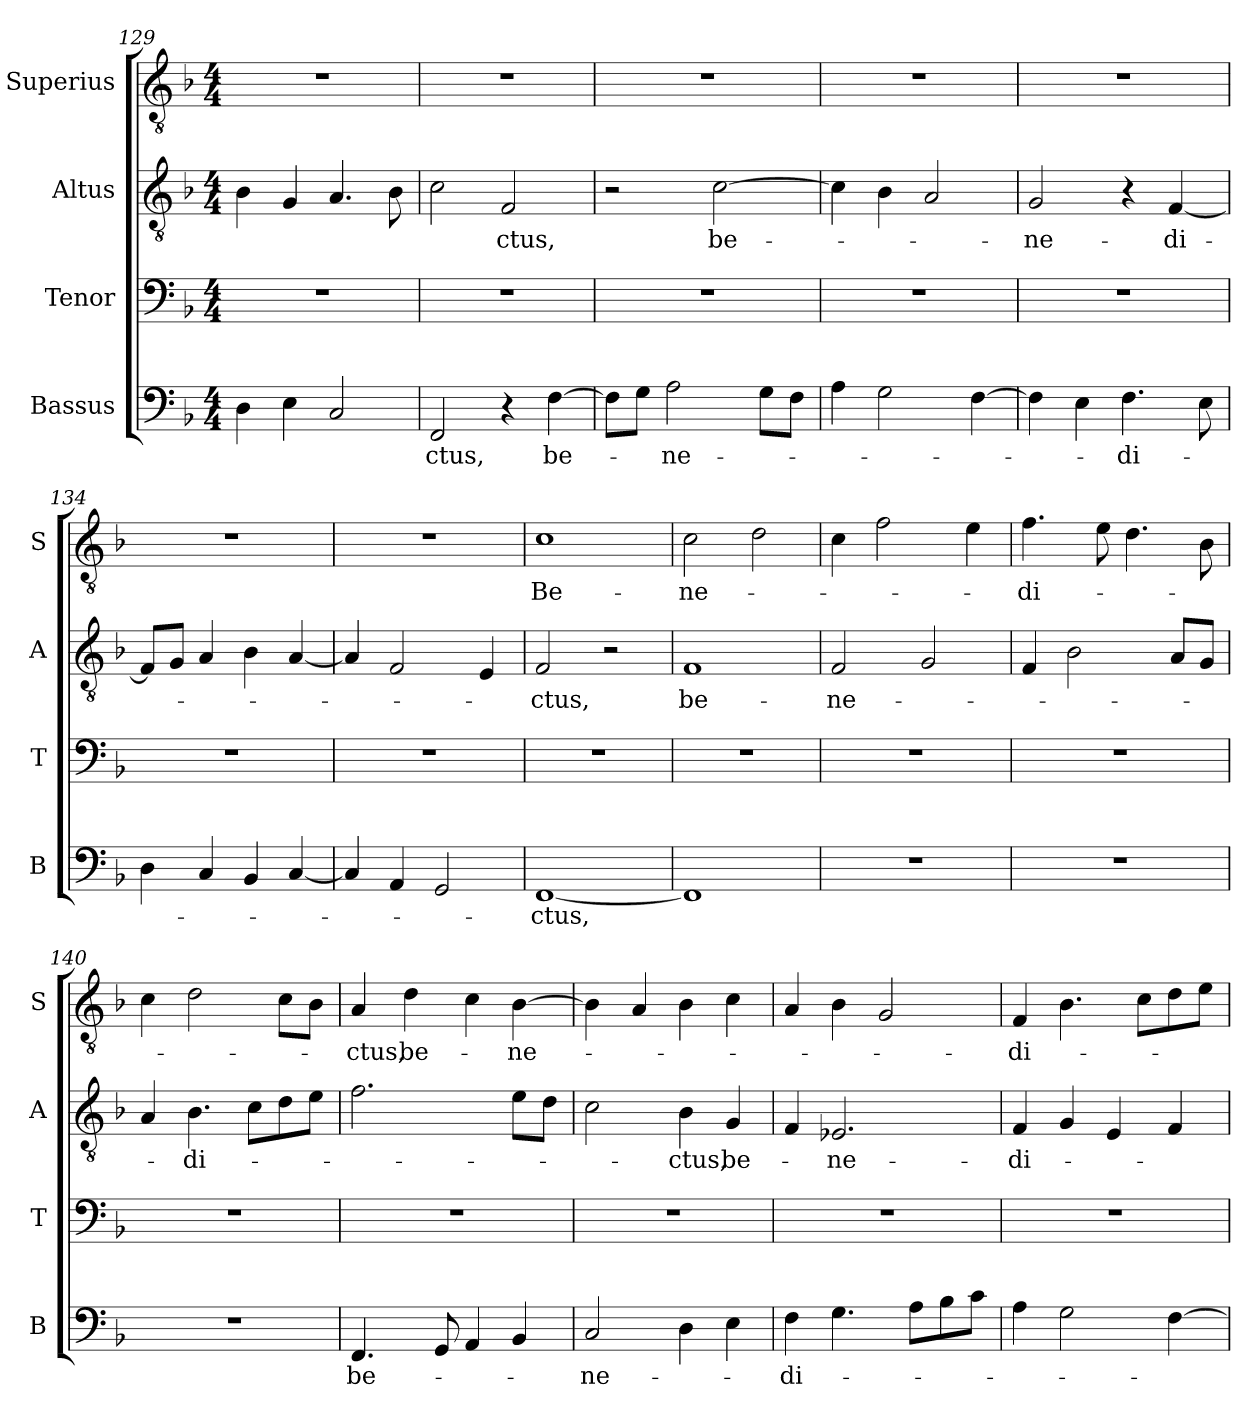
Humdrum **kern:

**kern	**text	**kern	**kern	**text	**kern	**text
*part4	*part4	*part3	*part2	*part2	*part1	*part1
*staff4	*staff4	*staff3	*staff2	*staff2	*staff1	*staff1
*I"Bassus	*	*I"Tenor	*I"Altus	*	*I"Superius	*
*I'B	*	*I'T	*I'A	*	*I'S	*
*clefF4	*	*clefF4	*clefGv2	*	*clefGv2	*
*k[b-]	*	*k[b-]	*k[b-]	*	*k[b-]	*
*M4/4	*	*M4/4	*M4/4	*	*M4/4	*
=129	=129	=129	=129	=129	=129	=129
4D	.	1r	4B-	.	1r	.
4E	.	.	4G	.	.	.
2C	.	.	4.A	.	.	.
.	.	.	8B-	.	.	.
=130	=130	=130	=130	=130	=130	=130
!	!LO:LY:i	!	!	!	!	!
2FF	-ctus,	1r	2c	.	1r	.
!	!	!	!	!LO:LY:i	!	!
4r	.	.	2F	-ctus,	.	.
!	!LO:LY:i	!	!	!	!	!
[4F	be-	.	.	.	.	.
=131	=131	=131	=131	=131	=131	=131
8FL]	.	1r	2r	.	1r	.
8GJ	.	.	.	.	.	.
!	!LO:LY:i	!	!	!	!	!
2A	-ne-	.	.	.	.	.
!	!	!	!	!LO:LY:i	!	!
.	.	.	[2c	be-	.	.
8GL	.	.	.	.	.	.
8FJ	.	.	.	.	.	.
=132	=132	=132	=132	=132	=132	=132
4A	.	1r	4c]	.	1r	.
2G	.	.	4B-	.	.	.
.	.	.	2A	.	.	.
[4F	.	.	.	.	.	.
=133	=133	=133	=133	=133	=133	=133
!	!	!	!	!LO:LY:i	!	!
4F]	.	1r	2G	-ne-	1r	.
4E	.	.	.	.	.	.
4.F	-di-	.	4r	.	.	.
.	.	.	[4F	-di-	.	.
8E	.	.	.	.	.	.
=134	=134	=134	=134	=134	=134	=134
4D	.	1r	8FL]	.	1r	.
.	.	.	8GJ	.	.	.
4C	.	.	4A	.	.	.
4BB-	.	.	4B-	.	.	.
[4C	.	.	[4A	.	.	.
=135	=135	=135	=135	=135	=135	=135
4C]	.	1r	4A]	.	1r	.
4AA	.	.	2F	.	.	.
2GG	.	.	.	.	.	.
.	.	.	4E	.	.	.
=136	=136	=136	=136	=136	=136	=136
[1FF	-ctus,	1r	2F	-ctus,	1c	Be-
.	.	.	2r	.	.	.
=137	=137	=137	=137	=137	=137	=137
!	!	!	!	!LO:LY:i	!	!
1FF]	.	1r	1F	be-	2c	-ne-
.	.	.	.	.	2d	.
=138	=138	=138	=138	=138	=138	=138
!	!	!	!	!LO:LY:i	!	!
1r	.	1r	2F	-ne-	4c	.
.	.	.	.	.	2f	.
.	.	.	2G	.	.	.
.	.	.	.	.	4e	.
=139	=139	=139	=139	=139	=139	=139
!	!	!	!	!	!	!LO:LY:i
1r	.	1r	4F	.	4.f	-di-
.	.	.	2B-	.	.	.
.	.	.	.	.	8e	.
.	.	.	.	.	4.d	.
.	.	.	8AL	.	.	.
.	.	.	8GJ	.	8B-	.
=140	=140	=140	=140	=140	=140	=140
1r	.	1r	4A	.	4c	.
!	!	!	!	!LO:LY:i	!	!
.	.	.	4.B-	-di-	2d	.
.	.	.	8cL	.	.	.
.	.	.	8d	.	8cL	.
.	.	.	8eJ	.	8B-J	.
=141	=141	=141	=141	=141	=141	=141
!	!LO:LY:i	!	!	!	!	!LO:LY:i
4.FF	be-	1r	2.f	.	4A	-ctus,
!	!	!	!	!	!	!LO:LY:i
.	.	.	.	.	4d	be-
8GG	.	.	.	.	.	.
4AA	.	.	.	.	4c	.
!	!	!	!	!	!	!LO:LY:i
4BB-	.	.	8eL	.	[4B-	-ne-
.	.	.	8dJ	.	.	.
=142	=142	=142	=142	=142	=142	=142
!	!LO:LY:i	!	!	!	!	!
2C	-ne-	1r	2c	.	4B-]	.
.	.	.	.	.	4A	.
!	!	!	!	!LO:LY:i	!	!
4D	.	.	4B-	-ctus,	4B-	.
!	!	!	!	!LO:LY:i	!	!
4E	.	.	4G	be-	4c	.
=143	=143	=143	=143	=143	=143	=143
!	!LO:LY:i	!	!	!	!	!
4F	-di-	1r	4F	.	4A	.
!	!	!	!	!LO:LY:i	!	!
4.G	.	.	2.E-X	-ne-	4B-	.
.	.	.	.	.	2G	.
8AL	.	.	.	.	.	.
8B-	.	.	.	.	.	.
8cJ	.	.	.	.	.	.
=144	=144	=144	=144	=144	=144	=144
!	!	!	!	!LO:LY:i	!	!
4A	.	1r	4F	-di-	4F	-di-
2G	.	.	4G	.	4.B-	.
.	.	.	4E	.	.	.
.	.	.	.	.	8cL	.
[4F	.	.	4F	.	8d	.
.	.	.	.	.	8eJ	.
=	=	=	=	=	=	=
*-	*-	*-	*-	*-	*-	*-
